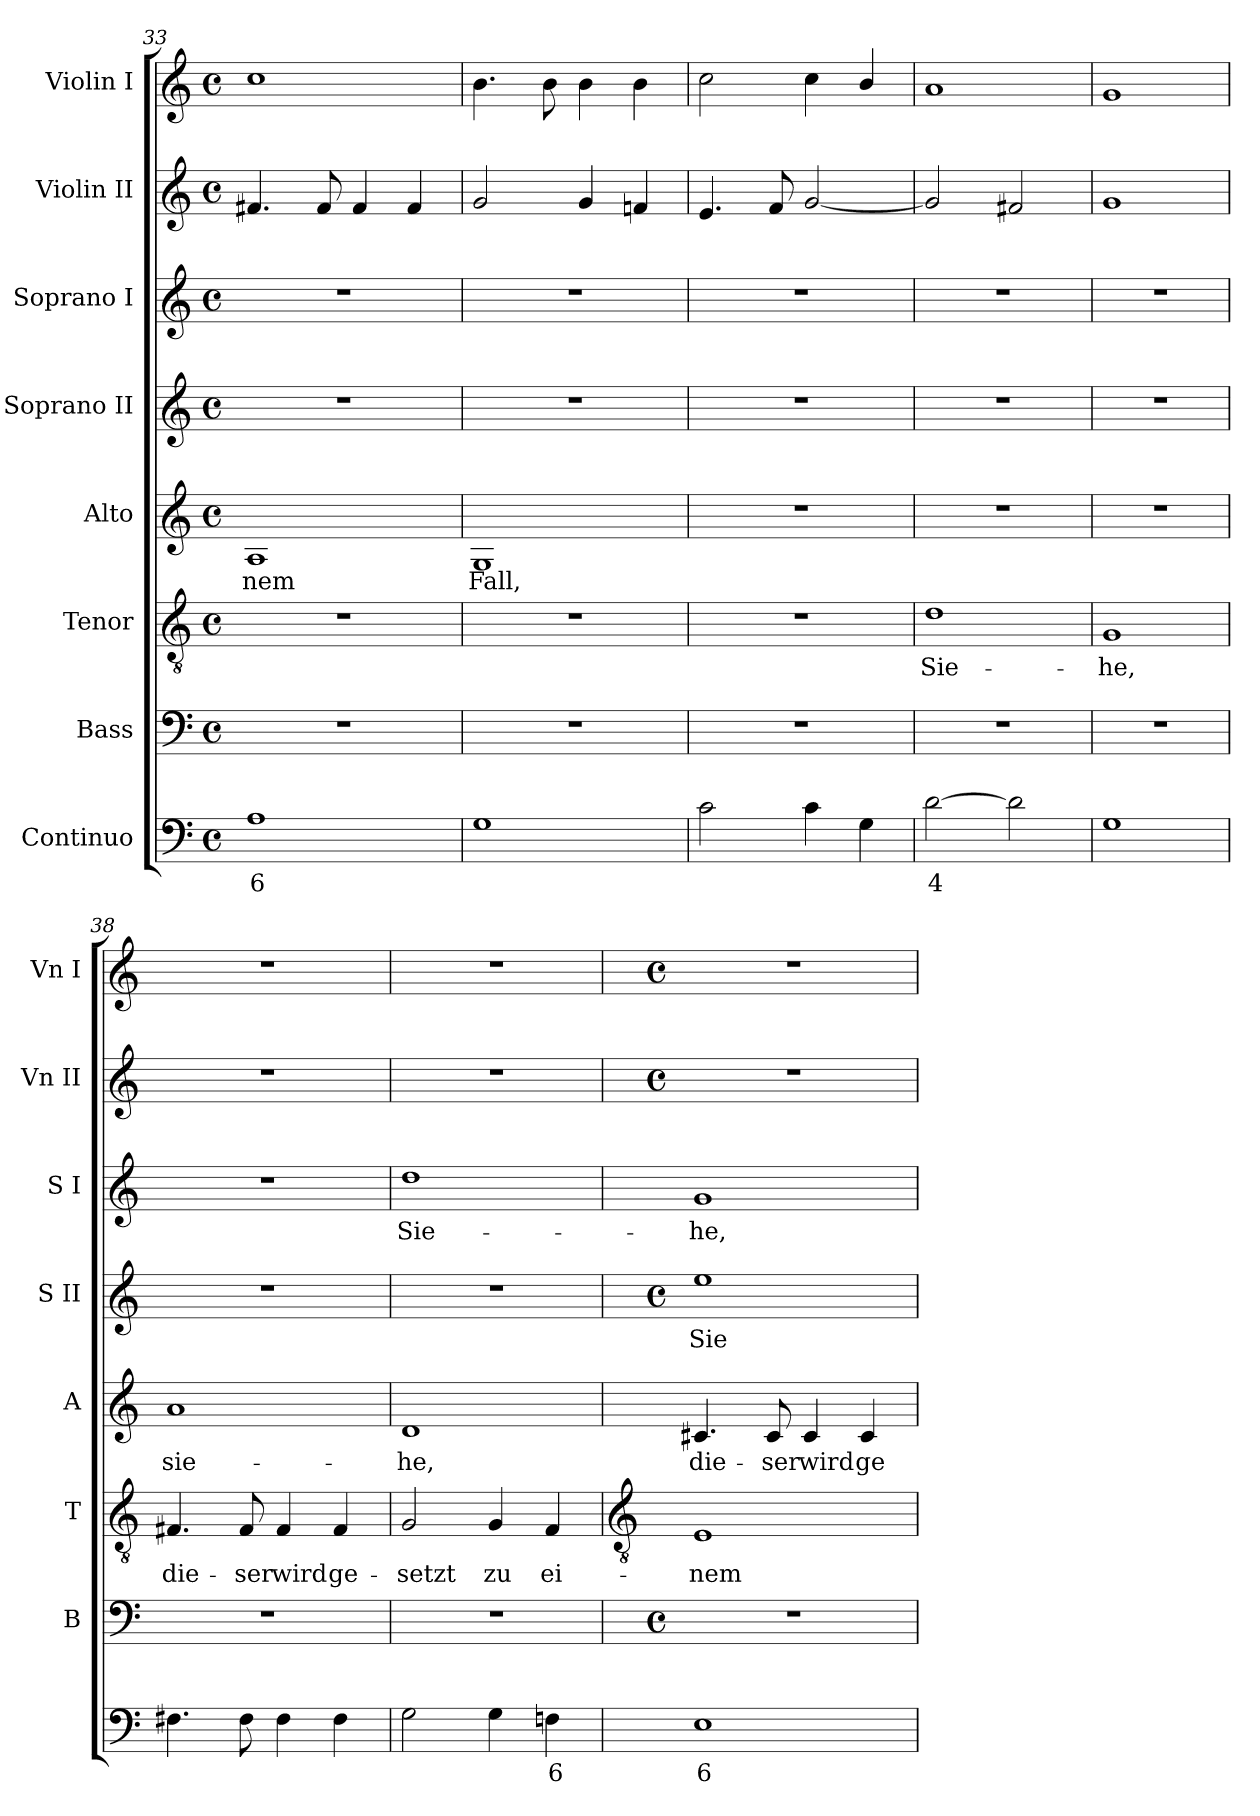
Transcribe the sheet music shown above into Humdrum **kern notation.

**kern	**text	**kern	**kern	**text	**kern	**text	**kern	**text	**kern	**text	**kern	**kern
*part8	*part8	*part7	*part6	*part6	*part5	*part5	*part4	*part4	*part3	*part3	*part2	*part1
*staff8	*staff8	*staff7	*staff6	*staff6	*staff5	*staff5	*staff4	*staff4	*staff3	*staff3	*staff2	*staff1
*I"Continuo	*	*I"Bass	*I"Tenor	*	*I"Alto	*	*I"Soprano II	*	*I"Soprano I	*	*I"Violin II	*I"Violin I
*	*	*I'B	*I'T	*	*I'A	*	*I'S II	*	*I'S I	*	*I'Vn II	*I'Vn I
*clefF4	*	*clefF4	*clefGv2	*	*clefG2	*	*clefG2	*	*clefG2	*	*clefG2	*clefG2
*k[]	*	*k[]	*k[]	*	*k[]	*	*k[]	*	*k[]	*	*k[]	*k[]
*C:	*	*C:	*C:	*	*C:	*	*C:	*	*C:	*	*C:	*C:
*M4/4	*	*M4/4	*M4/4	*	*M4/4	*	*M4/4	*	*M4/4	*	*M4/4	*M4/4
*met(c)	*	*met(c)	*met(c)	*	*met(c)	*	*met(c)	*	*met(c)	*	*met(c)	*met(c)
=33	=33	=33	=33	=33	=33	=33	=33	=33	=33	=33	=33	=33
!	!LO:LY:b	!	!	!	!	!LO:LY:b	!	!	!	!	!	!
1A	6	1r	1r	.	1A	-nem	1r	.	1r	.	4.f#X	1cc
.	.	.	.	.	.	.	.	.	.	.	8f#	.
.	.	.	.	.	.	.	.	.	.	.	4f#	.
.	.	.	.	.	.	.	.	.	.	.	4f#	.
=34	=34	=34	=34	=34	=34	=34	=34	=34	=34	=34	=34	=34
!	!	!	!	!	!	!LO:LY:b	!	!	!	!	!	!
1G	.	1r	1r	.	1G	Fall,	1r	.	1r	.	2g	4.b
.	.	.	.	.	.	.	.	.	.	.	.	8b
.	.	.	.	.	.	.	.	.	.	.	4g	4b
.	.	.	.	.	.	.	.	.	.	.	4fn	4b
=35	=35	=35	=35	=35	=35	=35	=35	=35	=35	=35	=35	=35
2c	.	1r	1r	.	1r	.	1r	.	1r	.	4.e	2cc
.	.	.	.	.	.	.	.	.	.	.	8f	.
4c	.	.	.	.	.	.	.	.	.	.	[2g	4cc
4G	.	.	.	.	.	.	.	.	.	.	.	4b/
=36	=36	=36	=36	=36	=36	=36	=36	=36	=36	=36	=36	=36
!	!LO:LY:b	!	!	!LO:LY:b	!	!	!	!	!	!	!	!
[2d	4	1r	1d	Sie-	1r	.	1r	.	1r	.	2g]	1a
2d]	.	.	.	.	.	.	.	.	.	.	2f#X	.
=37	=37	=37	=37	=37	=37	=37	=37	=37	=37	=37	=37	=37
!	!	!	!	!LO:LY:b	!	!	!	!	!	!	!	!
1G	.	1r	1G	-he,	1r	.	1r	.	1r	.	1g	1g
=38	=38	=38	=38	=38	=38	=38	=38	=38	=38	=38	=38	=38
!	!	!	!	!LO:LY:b	!	!LO:LY:b	!	!	!	!	!	!
4.F#X	.	1r	4.F#X	die-	1a	sie-	1r	.	1r	.	1r	1r
!	!	!	!	!LO:LY:b	!	!	!	!	!	!	!	!
8F#	.	.	8F#	-ser	.	.	.	.	.	.	.	.
!	!	!	!	!LO:LY:b	!	!	!	!	!	!	!	!
4F#	.	.	4F#	wird	.	.	.	.	.	.	.	.
!	!	!	!	!LO:LY:b	!	!	!	!	!	!	!	!
4F#	.	.	4F#	ge-	.	.	.	.	.	.	.	.
=39	=39	=39	=39	=39	=39	=39	=39	=39	=39	=39	=39	=39
!	!	!	!	!LO:LY:b	!	!LO:LY:b	!	!	!	!LO:LY:b	!	!
2G	.	1r	2G	-setzt	1d	-he,	1r	.	1dd	Sie-	1r	1r
!	!	!	!	!LO:LY:b	!	!	!	!	!	!	!	!
4G	.	.	4G	zu	.	.	.	.	.	.	.	.
!	!LO:LY:b	!	!	!LO:LY:b	!	!	!	!	!	!	!	!
4Fn	6	.	4F	ei-	.	.	.	.	.	.	.	.
!!LO:LB:g=z
=40	=40	=40	=40	=40	=40	=40	=40	=40	=40	=40	=40	=40
*	*	*	*clefGv2	*	*	*	*	*	*	*	*	*
*	*	*k[]	*	*	*	*	*k[]	*	*	*	*	*
*	*	*C:	*	*	*	*	*C:	*	*	*	*	*
*	*	*M4/4	*	*	*	*	*M4/4	*	*	*	*M4/4	*M4/4
*	*	*met(c)	*	*	*	*	*met(c)	*	*	*	*met(c)	*met(c)
!	!LO:LY:b	!	!	!LO:LY:b	!	!LO:LY:b	!	!LO:LY:b	!	!LO:LY:b	!	!
1E	6	1r	1E	-nem	4.c#X	die-	1ee	Sie-	1g	-he,	1r	1r
!	!	!	!	!	!	!LO:LY:b	!	!	!	!	!	!
.	.	.	.	.	8c#	-ser	.	.	.	.	.	.
!	!	!	!	!	!	!LO:LY:b	!	!	!	!	!	!
.	.	.	.	.	4c#	wird	.	.	.	.	.	.
!	!	!	!	!	!	!LO:LY:b	!	!	!	!	!	!
.	.	.	.	.	4c#	ge-	.	.	.	.	.	.
=	=	=	=	=	=	=	=	=	=	=	=	=
*-	*-	*-	*-	*-	*-	*-	*-	*-	*-	*-	*-	*-
